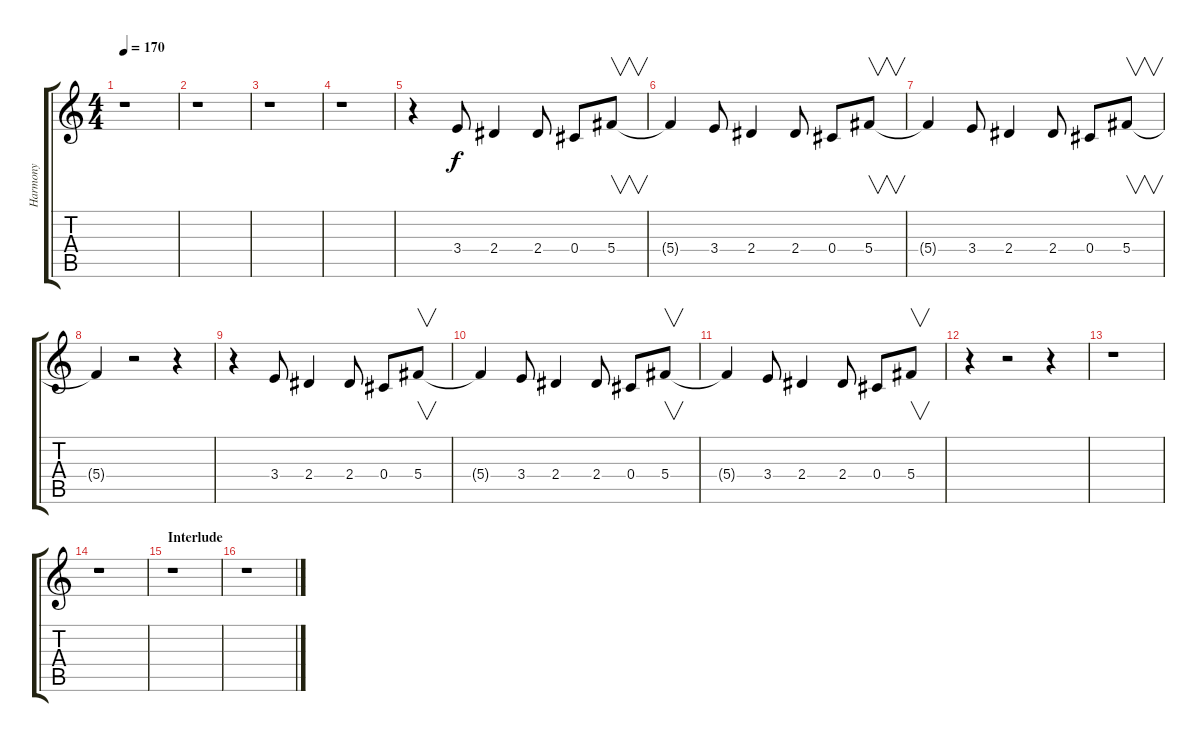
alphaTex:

\track ("Harmony" "Harmony") {instrument overdrivenguitar}
\staff {score tabs}
\tuning (Eb4 Bb3 Gb3 Db3 Ab2 Eb2) {hide}
\ts (4 4)
\tempo 170
\clef g2
\ks c
r.1{dy f} |
r.1 |
r.1 |
r.1 |
r.4 3.4.8 2.4.4 2.4.8 0.4.8 5.4.8{v} |
5.4{t}.4 3.4.8 2.4.4 2.4.8 0.4.8 5.4.8{v} |
5.4{t}.4 3.4.8 2.4.4 2.4.8 0.4.8 5.4.8{v} |
5.4{t}.4 r.2 r.4 |
r.4 3.4.8 2.4.4 2.4.8 0.4.8 5.4.8{v} |
5.4{t}.4 3.4.8 2.4.4 2.4.8 0.4.8 5.4.8{v} |
5.4{t}.4 3.4.8 2.4.4 2.4.8 0.4.8 5.4.8{v} |
r.4 r.2 r.4 |
r.1 |
r.1 |
\section ("" "Interlude")
r.1 |
r.1
